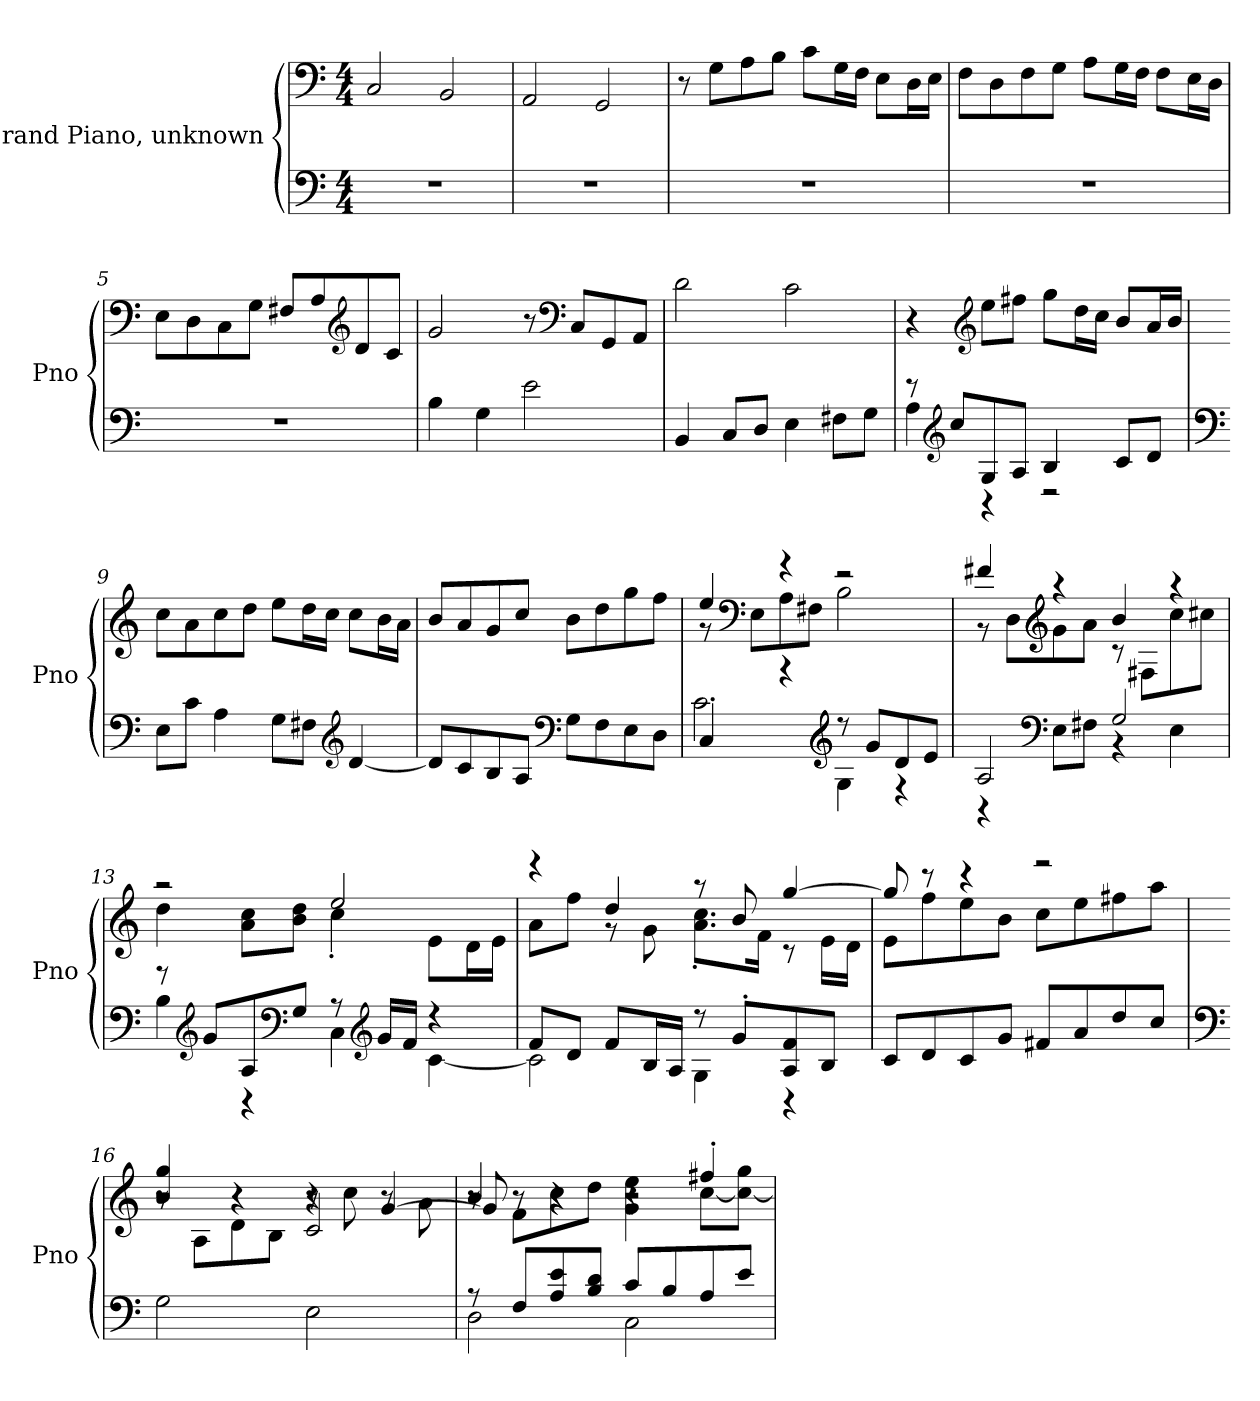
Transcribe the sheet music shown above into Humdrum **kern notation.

**kern	**kern
*part1	*part1
*staff2	*staff1
*I"Grand Piano, unknown	*
*I'Pno	*
*clefF4	*clefF4
*k[]	*k[]
*M4/4	*M4/4
*MM120	*MM120
=1	=1
1r	2C/
.	2BB/
=2	=2
1r	2AA/
.	2GG/
=3	=3
1r	8r
.	8G\L
.	8A\
.	8B\J
.	8c\L
.	16G\L
.	16F\JJ
.	8E\L
.	16D\L
.	16E\JJ
=4	=4
1r	8F\L
.	8D\
.	8F\
.	8G\J
.	8A\L
.	16G\L
.	16F\JJ
.	8F\L
.	16E\L
.	16D\JJ
=5	=5
1r	8E\L
.	8D\
.	8C\
.	8G\J
.	8F#X/L
.	8A/
*	*clefG2
.	8d/
.	8c/J
=6	=6
4B\	2g/
4G\	.
2e\	8r
*	*clefF4
.	8C/L
.	8GG/
.	8AA/J
!!LO:LB:g=z
=7	=7
4BB/	2d\
8C/L	.
8D/J	.
4E\	2c\
8F#X\L	.
8G\J	.
=8	=8
*^	*
8r	4A\	4r
*clefG2	*	*
8cc/L	.	.
*	*	*clefG2
8G/	4r	8ee\L
8A/J	.	8ff#X\J
4B/	2r	8gg\L
.	.	16dd\L
.	.	16cc\JJ
8c/L	.	8b/L
8d/J	.	16a/L
.	.	16b/JJ
*v	*v	*
=9	=9
*clefF4	*
8E\L	8cc\L
8c\J	8a\
4A\	8cc\
.	8dd\J
8G\L	8ee\L
8F#X\J	16dd\L
.	16cc\JJ
*clefG2	*
[4d/	8cc\L
.	16b\L
.	16a\JJ
=10	=10
8d/L]	8b/L
8c/	8a/
8B/	8g/
8A/J	8cc/J
*clefF4	*
8G\L	8b\L
8F\	8dd\
8E\	8gg\
8D\J	8ff\J
!!LO:LB:g=z
=11	=11
*^	*^
4C'/	2c\	4ee/	8r
*	*	*clefF4	*
.	.	.	8E\L
4r	.	4r	8A\
.	.	.	8F#X\J
*clefG2	*	*	*
8r	4G\	2r	2B\
8g/L	.	.	.
8d/	4r	.	.
8e/J	.	.	.
=12	=12	=12	=12
2A/	4r	4f#X/	8r
.	.	.	8D\L
*clefF4	*	*clefG2	*
.	8E\L	4r	8g\
.	8F#X\J	.	8a\J
2G/	4r	4b/	8r
.	.	.	8F#X\L
.	4E\	4r	8cc\
.	.	.	8cc#X\J
=13	=13	=13	=13
8r	4B\	2r	4dd\
*clefG2	*	*	*
8g/L	.	.	.
8A/	4r	.	8a\ 8cc\L
*clefF4	*	*	*
8G/J	.	.	8b\ 8dd\J
8r	4C\	2ee/	4cc'\
*clefG2	*	*	*
16g/LL	.	.	.
16f/JJ	.	.	.
4r	[4c\	.	8e\L
.	.	.	16d\L
.	.	.	16e\JJ
!!LO:LB:g=z	!!
=14	=14	=14	=14
8f/L	2c\]	4r	8a\L
8d/J	.	.	8ff\J
8f/L	.	4dd/	8r
16B/L	.	.	8g\
16A/JJ	.	.	.
8r	4G\	8r	8.a\' 8.cc\'L
8g'/L	.	8b/	.
.	.	.	16f\Jk
8A/ 8f/	4r	[4gg/	8r
8B/J	.	.	16e\LL
.	.	.	16d\JJ
*v	*v	*	*
=15	=15	=15
8c/L	8gg/]	8e\L
8d/	8r	8ff\
8c/	4r	8ee\
8g/J	.	8b\J
8f#X/L	2r	8cc\L
8a/	.	8ee\
8dd/	.	8ff#X\
8cc/J	.	8aa\J
*	*v	*v
=16	=16
*clefF4	*
*	*^
*	*	*^
2G\	4b/ 4gg/	8r	2r
.	.	8A\L	.
.	4r	8d\	.
.	.	8B\J	.
2E\	2c/	8r	4r
.	.	8cc\	.
.	.	8r	[4g/
.	.	8a\	.
=17	=17	=17	=17
*^	*	*	*
8r	2D\	4b/	8r	8g/]
8F/L	.	.	8f\L	8r
8A/ 8e/	.	4r	8cc\	4r
8B/ 8d/J	.	.	8dd\J	.
8c/L	2C\	4r	4g\ 4ee\	2r
8B/	.	.	.	.
8A/	.	4ff#X'/	[8cc\L	.
8e/J	.	.	8cc\_ 8gg\J	.
*v	*v	*	*	*
*	*v	*v	*v
=	=
*-	*-
